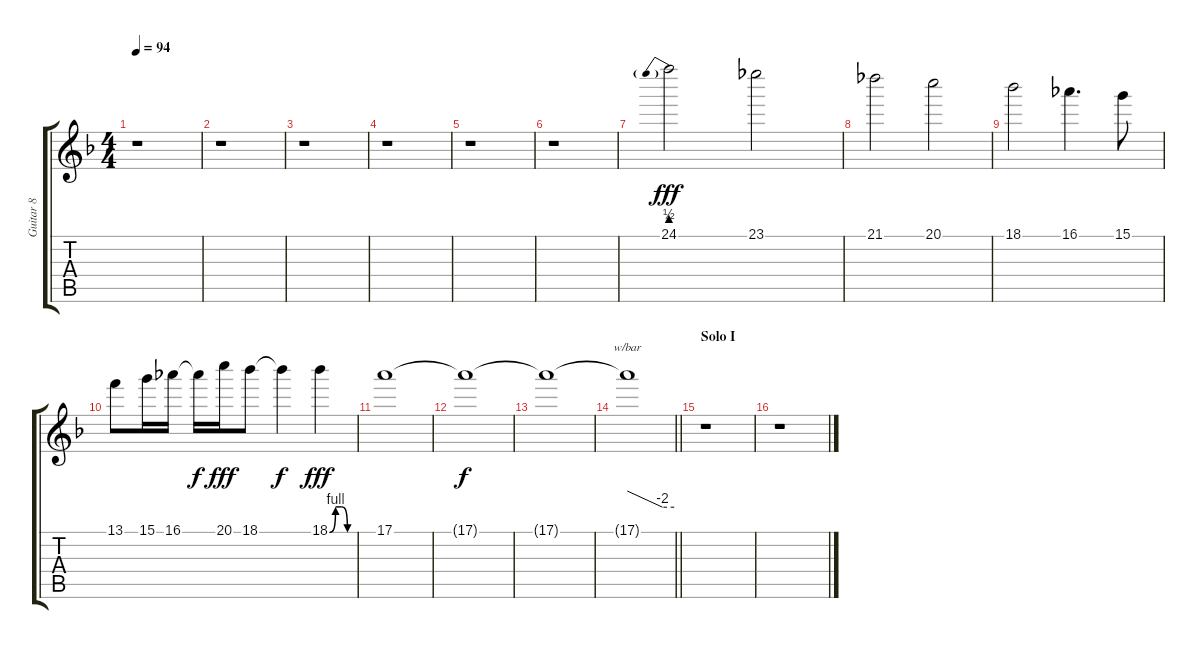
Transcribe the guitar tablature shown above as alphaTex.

\track ("Guitar 8" "Guitar 8") {instrument distortionguitar}
\staff {score tabs}
\tuning (E4 B3 G3 D3 A2 E2) {hide}
\ts (4 4)
\tempo 94
\clef g2
\ks f
r.1{dy fff} |
r.1 |
r.1 |
r.1 |
r.1 |
r.1 |
24.1{be (prebend 0 2 60 2)}.2 23.1.2 |
21.1.2 20.1.2 |
18.1.2 16.1.4{d} 15.1.8 |
13.1.8 15.1.16 16.1.16 16.1{t}.16{dy f} 20.1.16{dy fff} 18.1.8 18.1{t}.4{dy f} 18.1{be (custom 0 0 15 4 30 4 45 0 60 0)}.4{dy fff} |
17.1.1 |
17.1{t}.1{dy f} |
17.1{t}.1 |
\barLineRight lightlight
17.1{t}.1{tbe (custom default 0 0 45 -8 60 -8)} |
\section ("" "Solo I")
r.1 |
r.1
